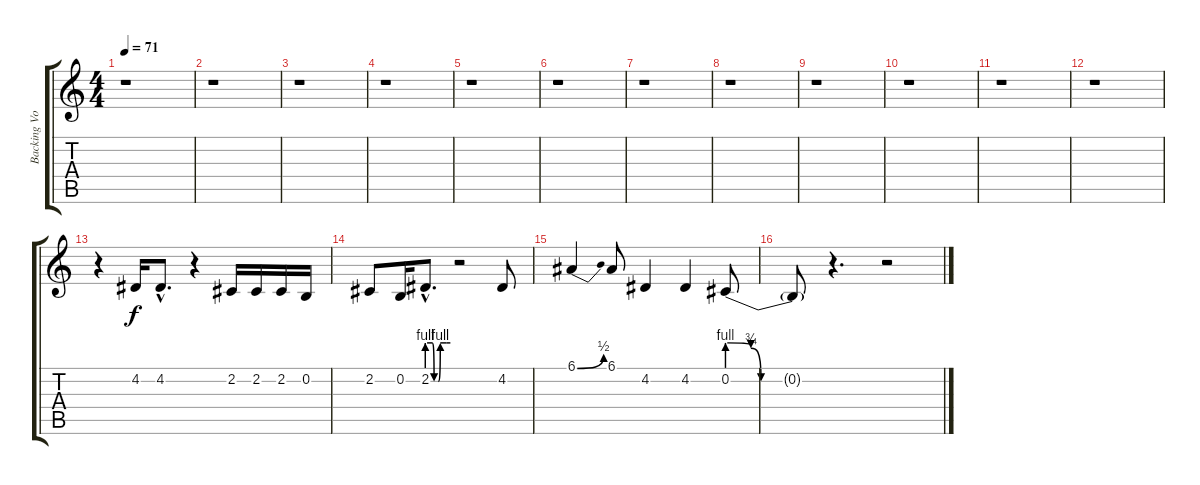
\track ("Backing Vox" "Backing Vo") {instrument ocarina}
\staff {score tabs}
\tuning (E4 B3 G3 D3 A2 E2) {hide}
\ts (4 4)
\tempo 71
\clef g2
\ks c
r.1{dy f} |
r.1 |
r.1 |
r.1 |
r.1 |
r.1 |
r.1 |
r.1 |
r.1 |
r.1 |
r.1 |
r.1 |
r.4 4.2.16 4.2{hac}.8{d} r.4 2.2.16 2.2.16 2.2.16 0.2.16 |
2.2.8 0.2.16 2.2{be (custom 0 4 13 4 18 0 29 0 34 4 50 4 60 4) hac}.8{d} r.2 4.2.8 |
6.1{be (bend 0 0 60 2)}.4 6.1.8 4.2.4 4.2.4 0.2{be (custom 0 4 14 3 20 0 34 0 40 0 60 0)}.8 |
0.2{t}.8 r.4{d} r.2
